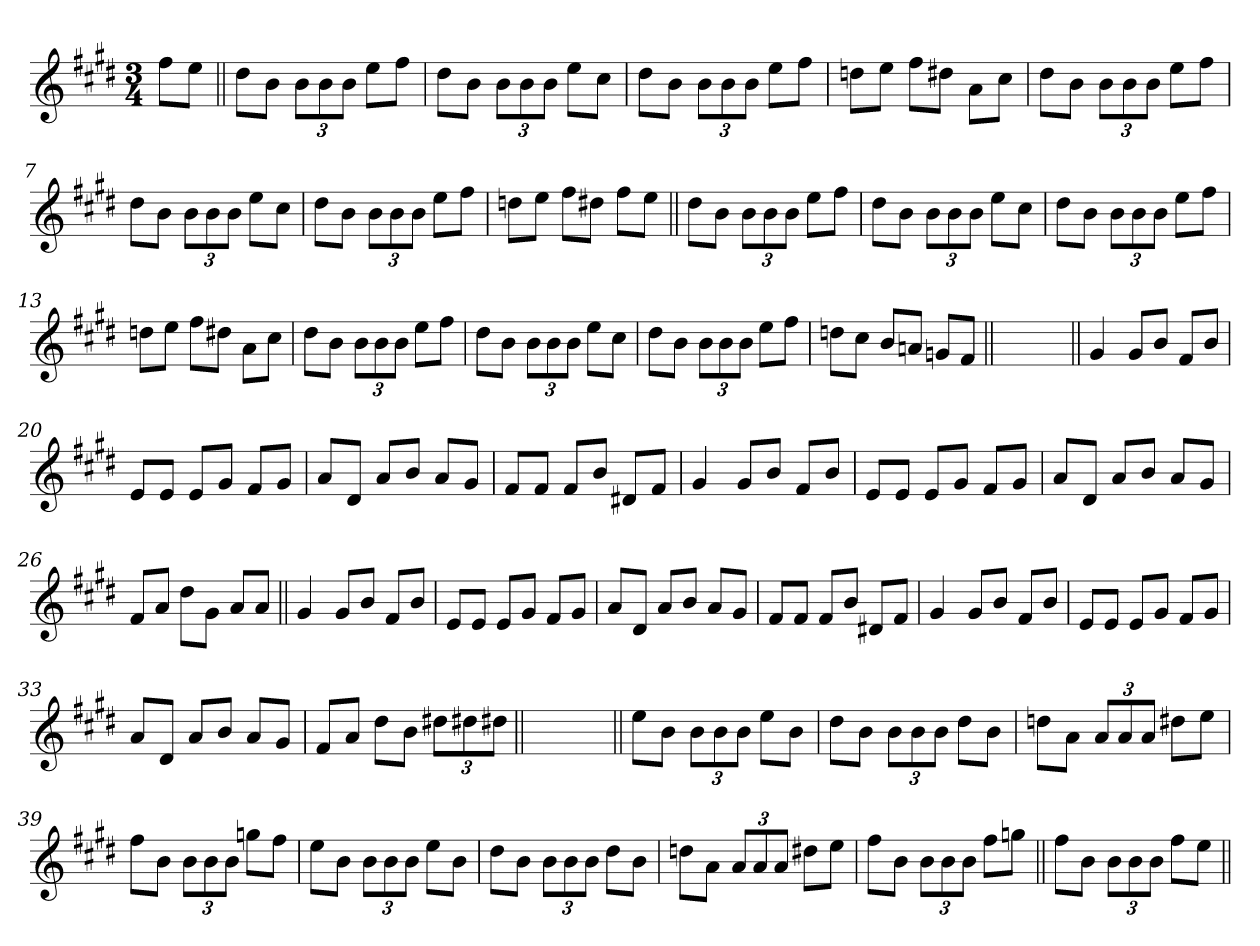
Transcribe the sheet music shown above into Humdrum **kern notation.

**kern
*part1
*staff1
*clefG2
*k[f#c#g#d#]
*E:
*M3/4
=1
8ff#\L
8ee\J
=2||
8dd#\L
8b\J
12b\L
12b\
12b\J
8ee\L
8ff#\J
=3
8dd#\L
8b\J
12b\L
12b\
12b\J
8ee\L
8cc#\J
=4
8dd#\L
8b\J
12b\L
12b\
12b\J
8ee\L
8ff#\J
=5
8ddn\L
8ee\J
8ff#\L
8dd#X\J
8a\L
8cc#\J
=6
8dd#\L
8b\J
12b\L
12b\
12b\J
8ee\L
8ff#\J
!!LO:LB:g=z
=7
8dd#\L
8b\J
12b\L
12b\
12b\J
8ee\L
8cc#\J
=8
8dd#\L
8b\J
12b\L
12b\
12b\J
8ee\L
8ff#\J
=9
8ddn\L
8ee\J
8ff#\L
8dd#X\J
8ff#\L
8ee\J
=10||
8dd#\L
8b\J
12b\L
12b\
12b\J
8ee\L
8ff#\J
=11
8dd#\L
8b\J
12b\L
12b\
12b\J
8ee\L
8cc#\J
!!LO:LB:g=z
=12
8dd#\L
8b\J
12b\L
12b\
12b\J
8ee\L
8ff#\J
=13
8ddn\L
8ee\J
8ff#\L
8dd#X\J
8a\L
8cc#\J
=14
8dd#\L
8b\J
12b\L
12b\
12b\J
8ee\L
8ff#\J
=15
8dd#\L
8b\J
12b\L
12b\
12b\J
8ee\L
8cc#\J
=16
8dd#\L
8b\J
12b\L
12b\
12b\J
8ee\L
8ff#\J
!!LO:LB:g=z
=17
8ddn\L
8cc#\J
8b/L
8an/J
8gn/L
8f#/J
=18||
2.ryy
=19||
4g#/
8g#/L
8b/J
8f#/L
8b/J
=20
8e/L
8e/J
8e/L
8g#/J
8f#/L
8g#/J
=21
8a/L
8d#/J
8a/L
8b/J
8a/L
8g#/J
=22
8f#/L
8f#/J
8f#/L
8b/J
8d#X/L
8f#/J
=23
4g#/
8g#/L
8b/J
8f#/L
8b/J
!!LO:LB:g=z
=24
8e/L
8e/J
8e/L
8g#/J
8f#/L
8g#/J
=25
8a/L
8d#/J
8a/L
8b/J
8a/L
8g#/J
=26
8f#/L
8a/J
8dd#\L
8g#\J
8a/L
8a/J
=27||
4g#/
8g#/L
8b/J
8f#/L
8b/J
=28
8e/L
8e/J
8e/L
8g#/J
8f#/L
8g#/J
=29
8a/L
8d#/J
8a/L
8b/J
8a/L
8g#/J
!!LO:LB:g=z
=30
8f#/L
8f#/J
8f#/L
8b/J
8d#X/L
8f#/J
=31
4g#/
8g#/L
8b/J
8f#/L
8b/J
=32
8e/L
8e/J
8e/L
8g#/J
8f#/L
8g#/J
=33
8a/L
8d#/J
8a/L
8b/J
8a/L
8g#/J
=34
8f#/L
8a/J
8dd#\L
8b\J
12dd#X\L
12dd#X\
12dd#X\J
=35||
2.ryy
!!LO:LB:g=z
=36||
8ee\L
8b\J
12b\L
12b\
12b\J
8ee\L
8b\J
=37
8dd#\L
8b\J
12b\L
12b\
12b\J
8dd#\L
8b\J
=38
8ddn\L
8a\J
12a/L
12a/
12a/J
8dd#X\L
8ee\J
=39
8ff#\L
8b\J
12b\L
12b\
12b\J
8ggn\L
8ff#\J
=40
8ee\L
8b\J
12b\L
12b\
12b\J
8ee\L
8b\J
!!LO:LB:g=z
=41
8dd#\L
8b\J
12b\L
12b\
12b\J
8dd#\L
8b\J
=42
8ddn\L
8a\J
12a/L
12a/
12a/J
8dd#X\L
8ee\J
=43
8ff#\L
8b\J
12b\L
12b\
12b\J
8ff#\L
8ggn\J
=44||
8ff#\L
8b\J
12b\L
12b\
12b\J
8ff#\L
8ee\J
=||
*-
